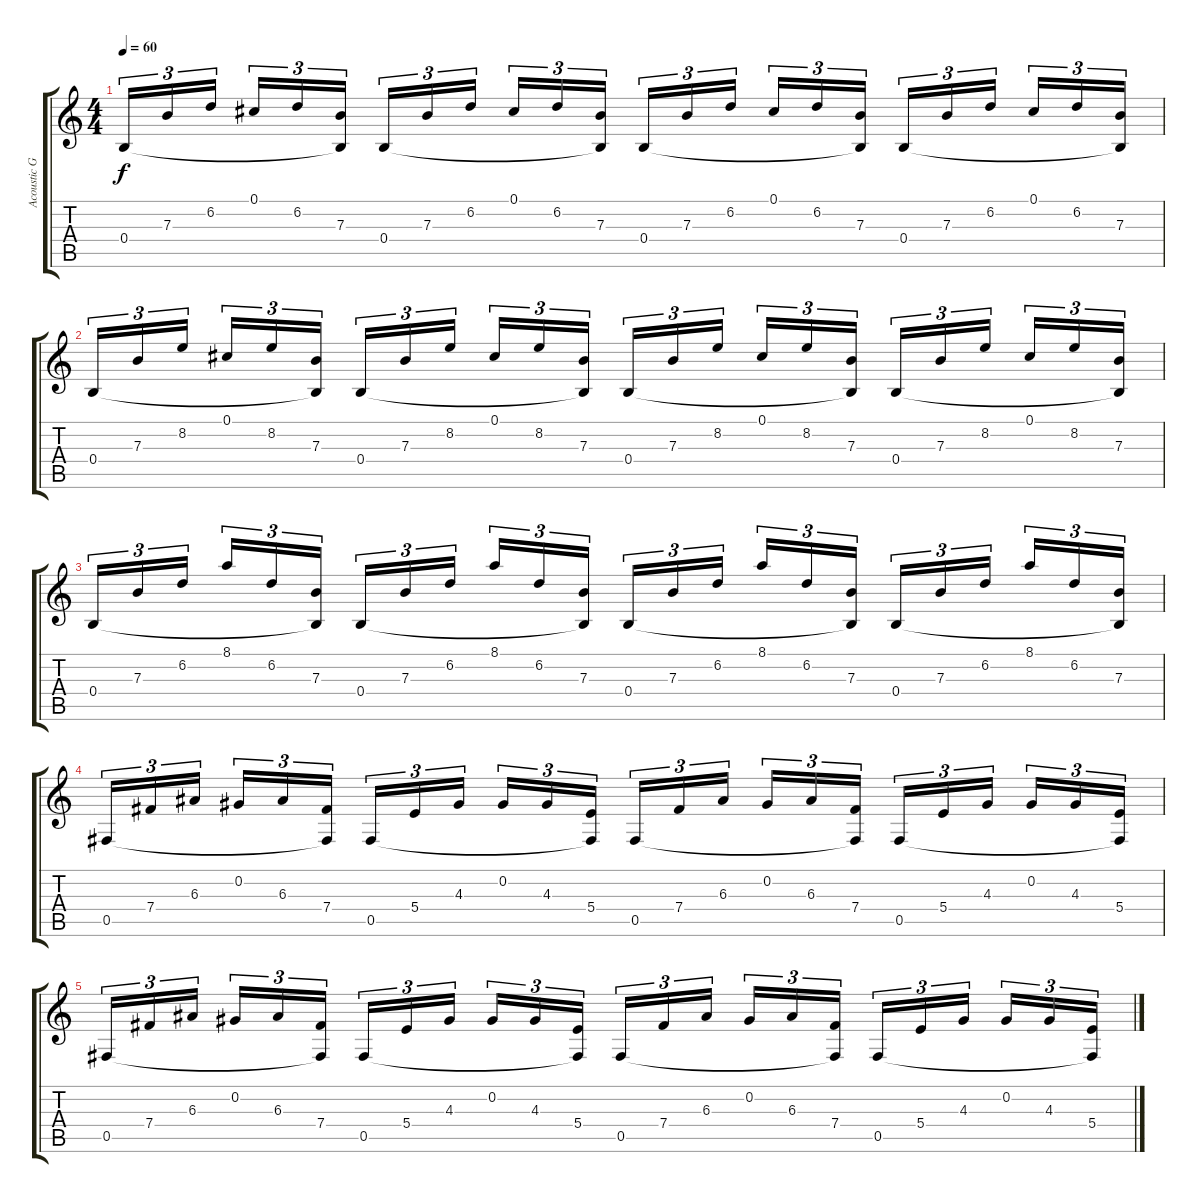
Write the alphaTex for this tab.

\track ("Acoustic Guitar" "Acoustic G") {instrument acousticguitarnylon}
\staff {score tabs}
\tuning (Db4 Ab3 E3 B2 Gb2 Db2) {hide}
\ts (4 4)
\tempo 60
\clef g2
\ks c
0.4.16{tu (3 2) dy f} 7.3.16{tu (3 2)} 6.2.16{tu (3 2)} 0.1.16{tu (3 2)} 6.2.16{tu (3 2)} (7.3 0.4{t}).16{tu (3 2)} 0.4.16{tu (3 2)} 7.3.16{tu (3 2)} 6.2.16{tu (3 2)} 0.1.16{tu (3 2)} 6.2.16{tu (3 2)} (7.3 0.4{t}).16{tu (3 2)} 0.4.16{tu (3 2)} 7.3.16{tu (3 2)} 6.2.16{tu (3 2)} 0.1.16{tu (3 2)} 6.2.16{tu (3 2)} (7.3 0.4{t}).16{tu (3 2)} 0.4.16{tu (3 2)} 7.3.16{tu (3 2)} 6.2.16{tu (3 2)} 0.1.16{tu (3 2)} 6.2.16{tu (3 2)} (7.3 0.4{t}).16{tu (3 2)} |
0.4.16{tu (3 2)} 7.3.16{tu (3 2)} 8.2.16{tu (3 2)} 0.1.16{tu (3 2)} 8.2.16{tu (3 2)} (7.3 0.4{t}).16{tu (3 2)} 0.4.16{tu (3 2)} 7.3.16{tu (3 2)} 8.2.16{tu (3 2)} 0.1.16{tu (3 2)} 8.2.16{tu (3 2)} (7.3 0.4{t}).16{tu (3 2)} 0.4.16{tu (3 2)} 7.3.16{tu (3 2)} 8.2.16{tu (3 2)} 0.1.16{tu (3 2)} 8.2.16{tu (3 2)} (7.3 0.4{t}).16{tu (3 2)} 0.4.16{tu (3 2)} 7.3.16{tu (3 2)} 8.2.16{tu (3 2)} 0.1.16{tu (3 2)} 8.2.16{tu (3 2)} (7.3 0.4{t}).16{tu (3 2)} |
0.4.16{tu (3 2)} 7.3.16{tu (3 2)} 6.2.16{tu (3 2)} 8.1.16{tu (3 2)} 6.2.16{tu (3 2)} (7.3 0.4{t}).16{tu (3 2)} 0.4.16{tu (3 2)} 7.3.16{tu (3 2)} 6.2.16{tu (3 2)} 8.1.16{tu (3 2)} 6.2.16{tu (3 2)} (7.3 0.4{t}).16{tu (3 2)} 0.4.16{tu (3 2)} 7.3.16{tu (3 2)} 6.2.16{tu (3 2)} 8.1.16{tu (3 2)} 6.2.16{tu (3 2)} (7.3 0.4{t}).16{tu (3 2)} 0.4.16{tu (3 2)} 7.3.16{tu (3 2)} 6.2.16{tu (3 2)} 8.1.16{tu (3 2)} 6.2.16{tu (3 2)} (7.3 0.4{t}).16{tu (3 2)} |
0.5.16{tu (3 2)} 7.4.16{tu (3 2)} 6.3.16{tu (3 2)} 0.2.16{tu (3 2)} 6.3.16{tu (3 2)} (7.4 0.5{t}).16{tu (3 2)} 0.5.16{tu (3 2)} 5.4.16{tu (3 2)} 4.3.16{tu (3 2)} 0.2.16{tu (3 2)} 4.3.16{tu (3 2)} (5.4 0.5{t}).16{tu (3 2)} 0.5.16{tu (3 2)} 7.4.16{tu (3 2)} 6.3.16{tu (3 2)} 0.2.16{tu (3 2)} 6.3.16{tu (3 2)} (7.4 0.5{t}).16{tu (3 2)} 0.5.16{tu (3 2)} 5.4.16{tu (3 2)} 4.3.16{tu (3 2)} 0.2.16{tu (3 2)} 4.3.16{tu (3 2)} (5.4 0.5{t}).16{tu (3 2)} |
0.5.16{tu (3 2)} 7.4.16{tu (3 2)} 6.3.16{tu (3 2)} 0.2.16{tu (3 2)} 6.3.16{tu (3 2)} (7.4 0.5{t}).16{tu (3 2)} 0.5.16{tu (3 2)} 5.4.16{tu (3 2)} 4.3.16{tu (3 2)} 0.2.16{tu (3 2)} 4.3.16{tu (3 2)} (5.4 0.5{t}).16{tu (3 2)} 0.5.16{tu (3 2)} 7.4.16{tu (3 2)} 6.3.16{tu (3 2)} 0.2.16{tu (3 2)} 6.3.16{tu (3 2)} (7.4 0.5{t}).16{tu (3 2)} 0.5.16{tu (3 2)} 5.4.16{tu (3 2)} 4.3.16{tu (3 2)} 0.2.16{tu (3 2)} 4.3.16{tu (3 2)} (5.4 0.5{t}).16{tu (3 2)}
